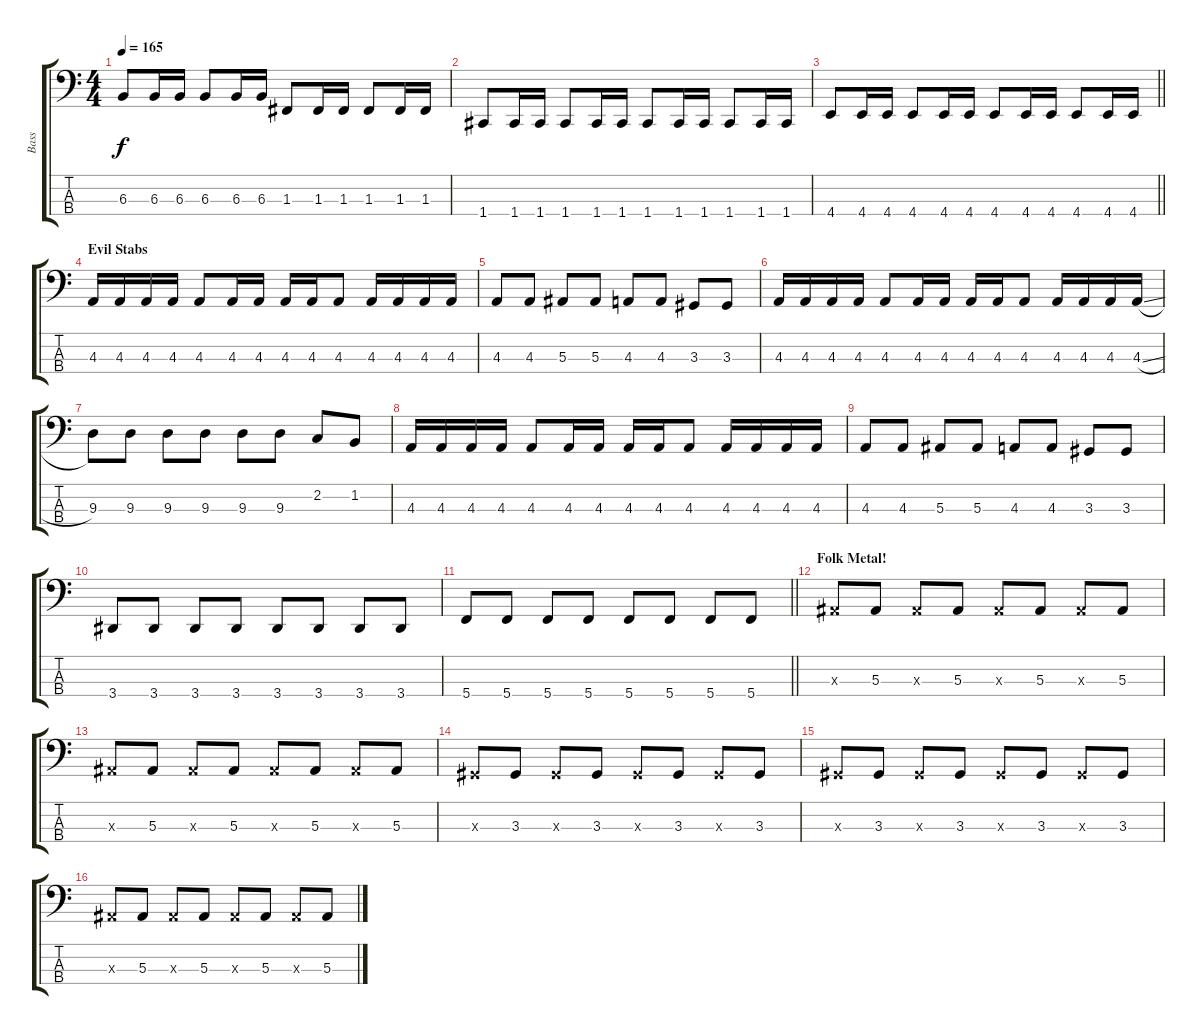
\track ("Bass" "Bass") {instrument electricbasspick}
\staff {score tabs}
\tuning (Eb2 Bb1 F1 C1) {hide}
\ts (4 4)
\tempo 165
\clef f4
\ks c
6.3.8{dy f} 6.3.16 6.3.16 6.3.8 6.3.16 6.3.16 1.3.8 1.3.16 1.3.16 1.3.8 1.3.16 1.3.16 |
1.4.8 1.4.16 1.4.16 1.4.8 1.4.16 1.4.16 1.4.8 1.4.16 1.4.16 1.4.8 1.4.16 1.4.16 |
\barLineRight lightlight
4.4.8 4.4.16 4.4.16 4.4.8 4.4.16 4.4.16 4.4.8 4.4.16 4.4.16 4.4.8 4.4.16 4.4.16 |
\section ("" "Evil Stabs")
4.3.16 4.3.16 4.3.16 4.3.16 4.3.8 4.3.16 4.3.16 4.3.16 4.3.16 4.3.8 4.3.16 4.3.16 4.3.16 4.3.16 |
4.3.8 4.3.8 5.3.8 5.3.8 4.3.8 4.3.8 3.3.8 3.3.8 |
4.3.16 4.3.16 4.3.16 4.3.16 4.3.8 4.3.16 4.3.16 4.3.16 4.3.16 4.3.8 4.3.16 4.3.16 4.3.16 4.3{sl}.16 |
9.3.8 9.3.8 9.3.8 9.3.8 9.3.8 9.3.8 2.2.8 1.2.8 |
4.3.16 4.3.16 4.3.16 4.3.16 4.3.8 4.3.16 4.3.16 4.3.16 4.3.16 4.3.8 4.3.16 4.3.16 4.3.16 4.3.16 |
4.3.8 4.3.8 5.3.8 5.3.8 4.3.8 4.3.8 3.3.8 3.3.8 |
3.4.8 3.4.8 3.4.8 3.4.8 3.4.8 3.4.8 3.4.8 3.4.8 |
\barLineRight lightlight
5.4.8 5.4.8 5.4.8 5.4.8 5.4.8 5.4.8 5.4.8 5.4.8 |
\section ("" "Folk Metal!")
5.3{x}.8 5.3.8 5.3{x}.8 5.3.8 5.3{x}.8 5.3.8 5.3{x}.8 5.3.8 |
5.3{x}.8 5.3.8 5.3{x}.8 5.3.8 5.3{x}.8 5.3.8 5.3{x}.8 5.3.8 |
3.3{x}.8 3.3.8 3.3{x}.8 3.3.8 3.3{x}.8 3.3.8 3.3{x}.8 3.3.8 |
3.3{x}.8 3.3.8 3.3{x}.8 3.3.8 3.3{x}.8 3.3.8 3.3{x}.8 3.3.8 |
5.3{x}.8 5.3.8 5.3{x}.8 5.3.8 5.3{x}.8 5.3.8 5.3{x}.8 5.3.8
